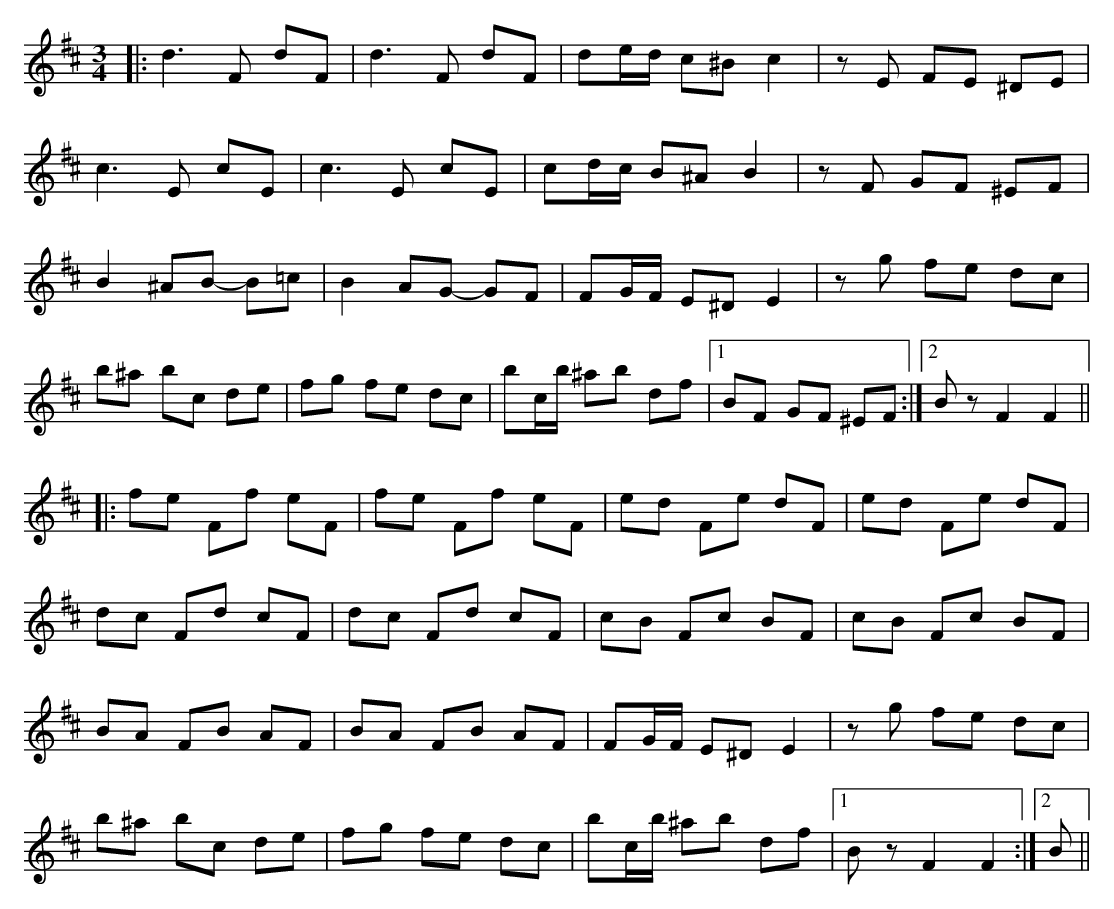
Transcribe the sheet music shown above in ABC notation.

X:1
M:3/4
K:Bmin
|:d3 F dF|d3 F dF|de/d/ c^B c2|zE FE ^DE|
c3 E cE|c3 E cE|cd/c/ B^A B2|zF GF ^EF|
B2 ^AB- B=c|B2 AG- GF|FG/F/ E^D E2|zg fe dc|
b^a bc de|fg fe dc|bc/b/ ^ab df|1 BF GF ^EF:|2 Bz F2 F2||
|:fe Ff eF|fe Ff eF|ed Fe dF|ed Fe dF|
dc Fd cF|dc Fd cF|cB Fc BF|cB Fc BF|
BA FB AF|BA FB AF|FG/F/ E^D E2|zg fe dc|
b^a bc de|fg fe dc|bc/b/ ^ab df|1 Bz F2 F2:|2 B||
